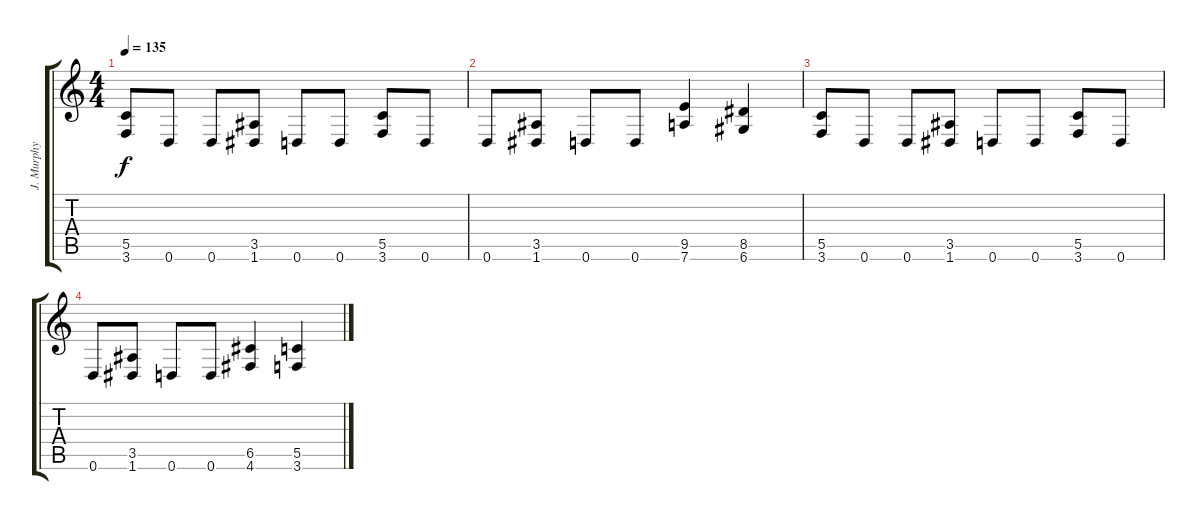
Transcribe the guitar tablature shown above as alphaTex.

\track ("J. Murphy" "J. Murphy") {instrument distortionguitar}
\staff {score tabs}
\tuning (D4 A3 F3 C3 G2 D2) {hide}
\ts (4 4)
\tempo 135
\clef g2
\ks c
(5.5 3.6).8{dy f} 0.6.8 0.6.8 (3.5 1.6).8 0.6.8 0.6.8 (5.5 3.6).8 0.6.8 |
0.6.8 (3.5 1.6).8 0.6.8 0.6.8 (9.5 7.6).4 (8.5 6.6).4 |
(5.5 3.6).8 0.6.8 0.6.8 (3.5 1.6).8 0.6.8 0.6.8 (5.5 3.6).8 0.6.8 |
0.6.8 (3.5 1.6).8 0.6.8 0.6.8 (6.5 4.6).4 (5.5 3.6).4
